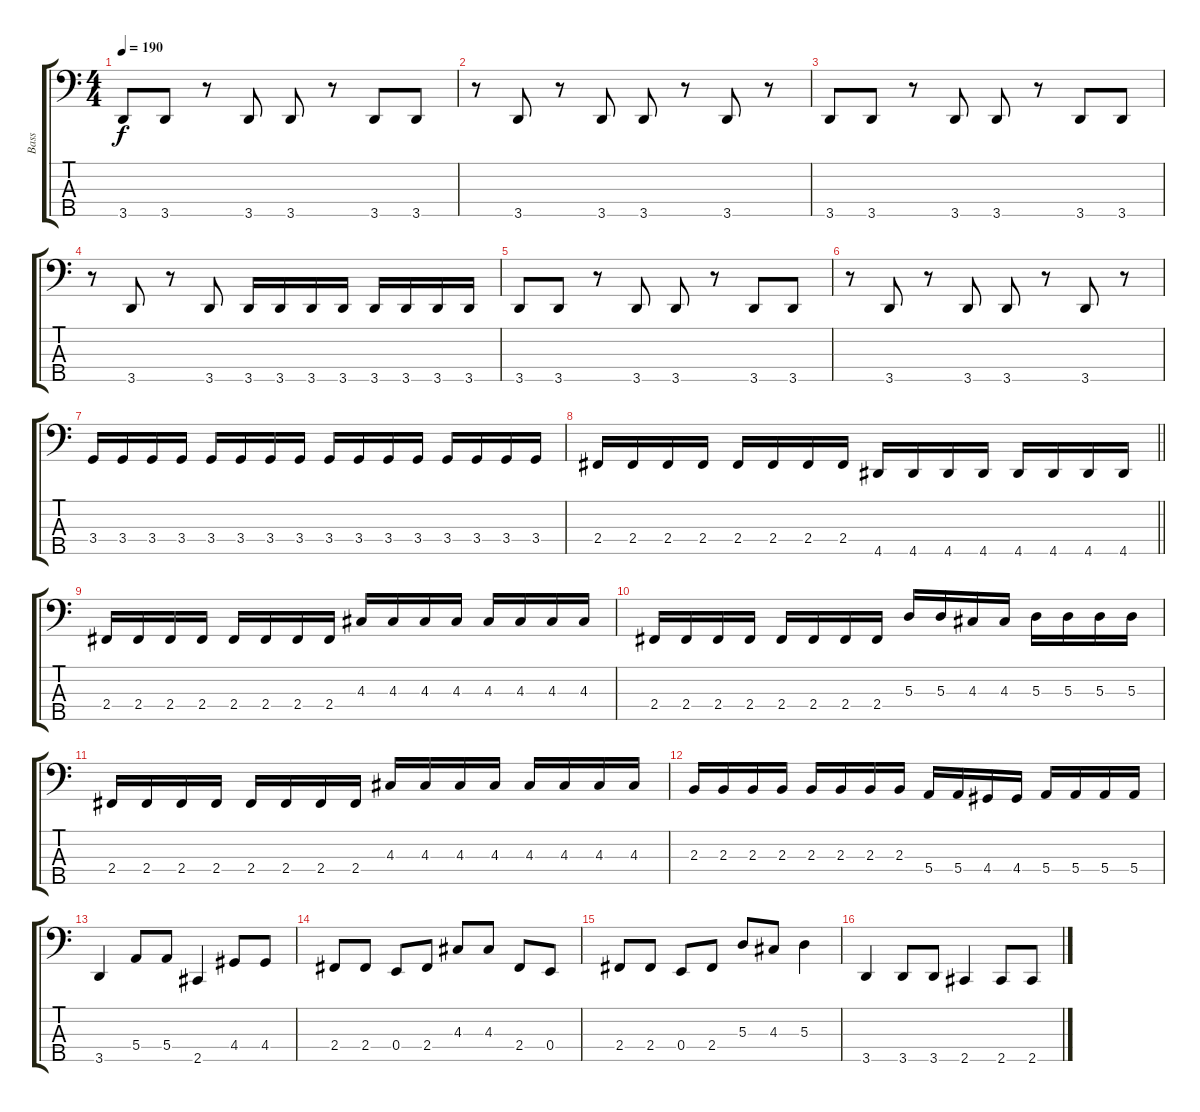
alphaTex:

\track ("Bass" "Bass") {instrument electricbassfinger}
\staff {score tabs}
\tuning (G2 D2 A1 E1 B0) {hide}
\ts (4 4)
\tempo 190
\clef f4
\ks c
3.5.8{dy f} 3.5.8 r.8 3.5.8 3.5.8 r.8 3.5.8 3.5.8 |
r.8 3.5.8 r.8 3.5.8 3.5.8 r.8 3.5.8 r.8 |
3.5.8 3.5.8 r.8 3.5.8 3.5.8 r.8 3.5.8 3.5.8 |
r.8 3.5.8 r.8 3.5.8 3.5.16 3.5.16 3.5.16 3.5.16 3.5.16 3.5.16 3.5.16 3.5.16 |
3.5.8 3.5.8 r.8 3.5.8 3.5.8 r.8 3.5.8 3.5.8 |
r.8 3.5.8 r.8 3.5.8 3.5.8 r.8 3.5.8 r.8 |
3.4.16 3.4.16 3.4.16 3.4.16 3.4.16 3.4.16 3.4.16 3.4.16 3.4.16 3.4.16 3.4.16 3.4.16 3.4.16 3.4.16 3.4.16 3.4.16 |
\barLineRight lightlight
2.4.16 2.4.16 2.4.16 2.4.16 2.4.16 2.4.16 2.4.16 2.4.16 4.5.16 4.5.16 4.5.16 4.5.16 4.5.16 4.5.16 4.5.16 4.5.16 |
\section ("" "")
2.4.16 2.4.16 2.4.16 2.4.16 2.4.16 2.4.16 2.4.16 2.4.16 4.3.16 4.3.16 4.3.16 4.3.16 4.3.16 4.3.16 4.3.16 4.3.16 |
2.4.16 2.4.16 2.4.16 2.4.16 2.4.16 2.4.16 2.4.16 2.4.16 5.3.16 5.3.16 4.3.16 4.3.16 5.3.16 5.3.16 5.3.16 5.3.16 |
2.4.16 2.4.16 2.4.16 2.4.16 2.4.16 2.4.16 2.4.16 2.4.16 4.3.16 4.3.16 4.3.16 4.3.16 4.3.16 4.3.16 4.3.16 4.3.16 |
2.3.16 2.3.16 2.3.16 2.3.16 2.3.16 2.3.16 2.3.16 2.3.16 5.4.16 5.4.16 4.4.16 4.4.16 5.4.16 5.4.16 5.4.16 5.4.16 |
3.5.4 5.4.8 5.4.8 2.5.4 4.4.8 4.4.8 |
2.4.8 2.4.8 0.4.8 2.4.8 4.3.8 4.3.8 2.4.8 0.4.8 |
2.4.8 2.4.8 0.4.8 2.4.8 5.3.8 4.3.8 5.3.4 |
3.5.4 3.5.8 3.5.8 2.5.4 2.5.8 2.5.8
